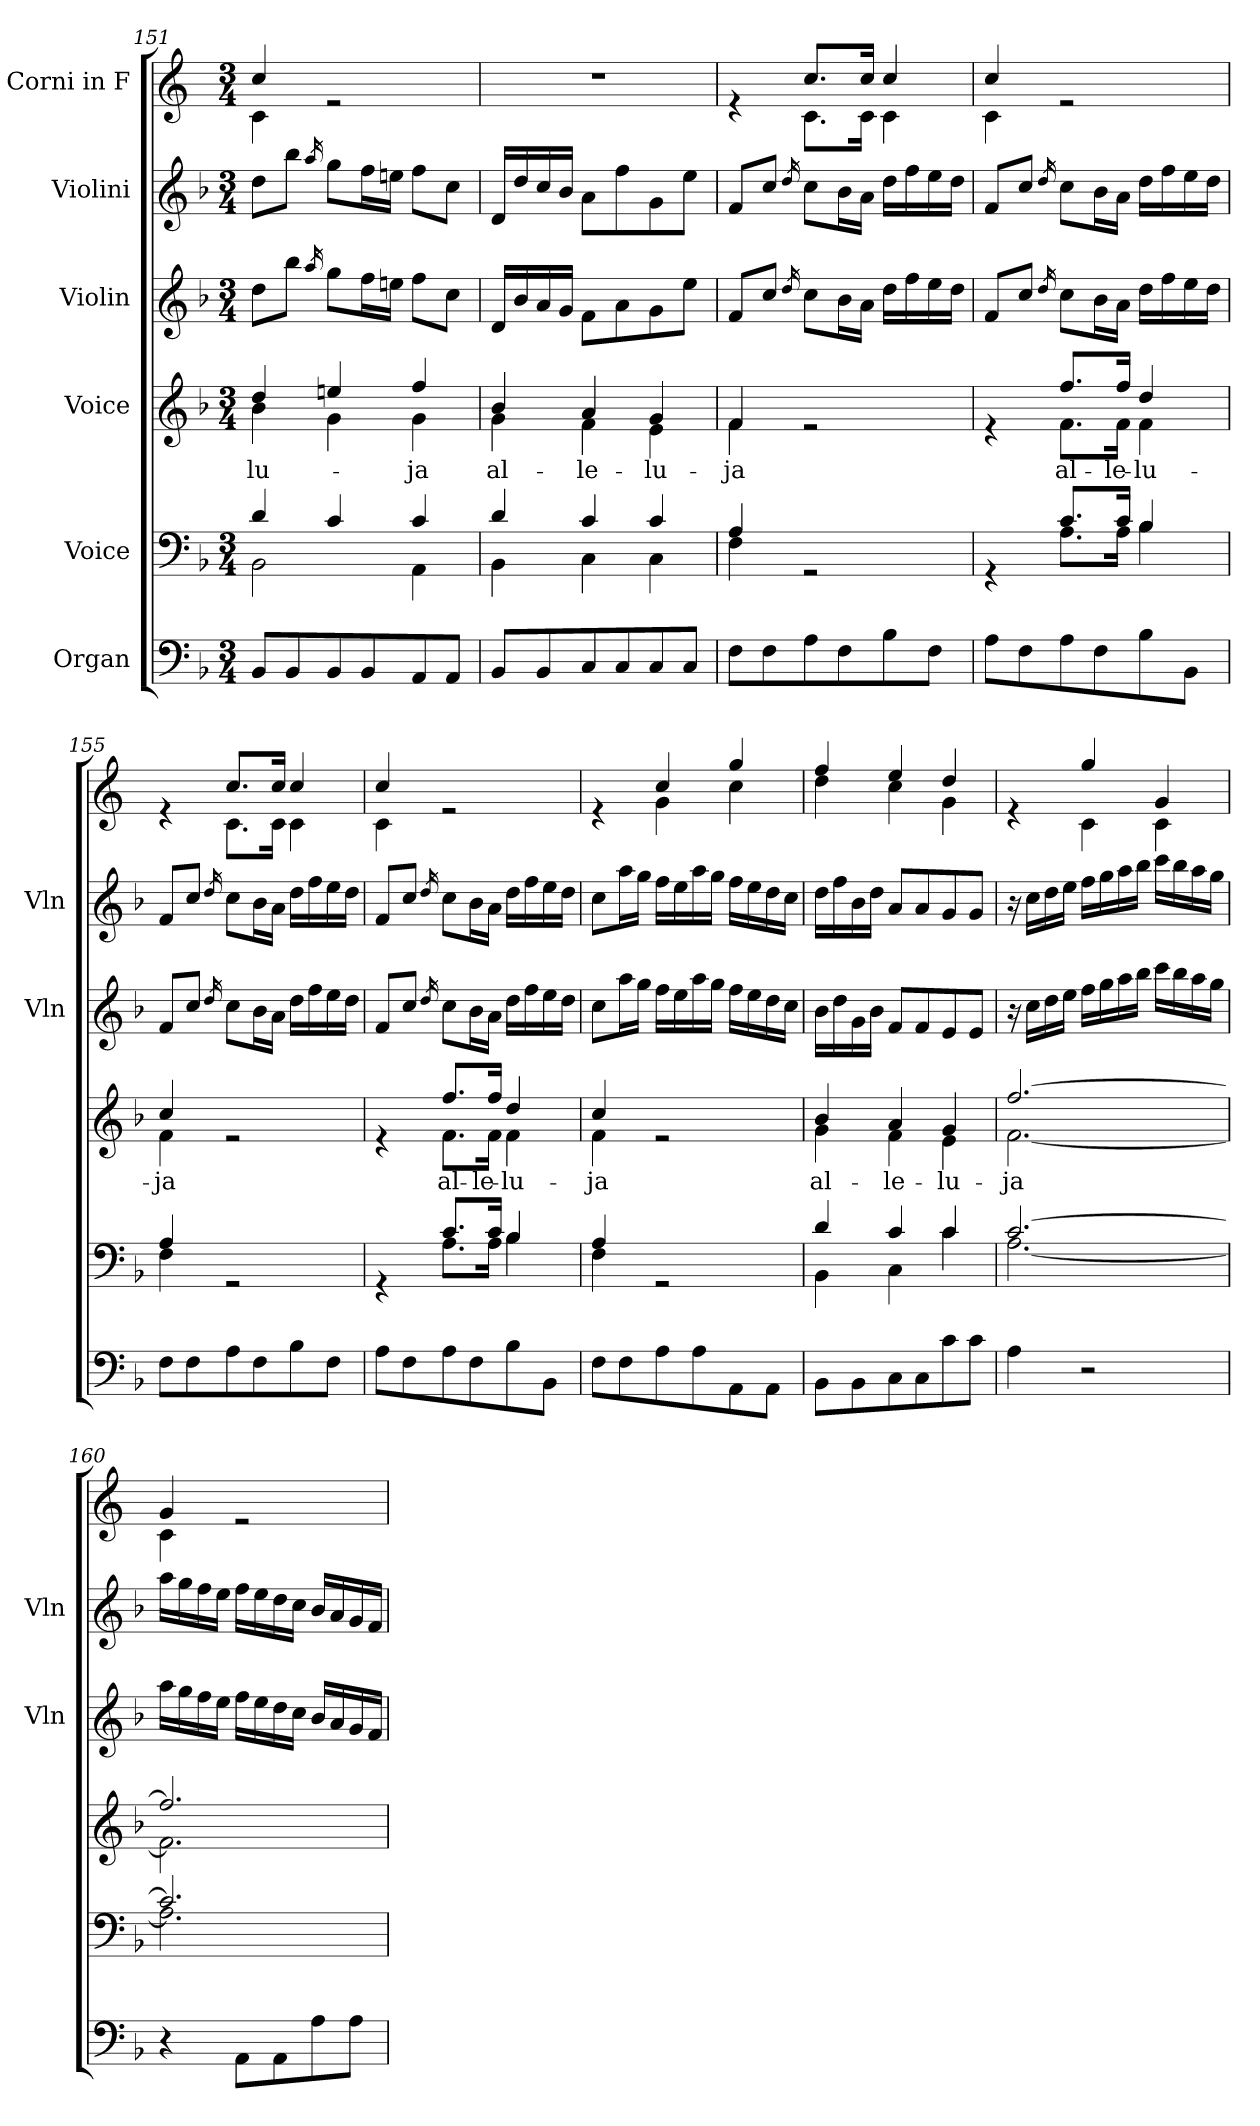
**kern	**kern	**kern	**text	**kern	**kern	**kern
*part6	*part5	*part4	*part4	*part3	*part2	*part1
*staff6	*staff5	*staff4	*staff4	*staff3	*staff2	*staff1
*I"Organ	*I"Voice	*I"Voice	*	*I"Violin	*I"Violini	*I"Corni in F
*	*	*	*	*I'Vln	*I'Vln	*
*clefF4	*clefF4	*clefG2	*	*clefG2	*clefG2	*clefG2
*	*	*	*	*	*	*ITrd4c7
*k[b-]	*k[b-]	*k[b-]	*	*k[b-]	*k[b-]	*k[b-]
*M3/4	*M3/4	*M3/4	*	*M3/4	*M3/4	*M3/4
=151	=151	=151	=151	=151	=151	=151
*	*^	*	*	*	*	*
!	!	!	!	!LO:LY:b	!	!	!
*	*	*	*^	*	*	*	*^
8BB-/L	4d/	2BB-\	4dd/	4b-\	-lu-	8dd\L	8dd\L	4f/	4F\
8BB-/	.	.	.	.	.	8bb-\J	8bb-\J	.	.
.	.	.	.	.	.	16qaa/	16qaa/	.	.
8BB-/	4c/	.	4een/	4g\	.	8gg\L	8gg\L	2re	2ryy
8BB-/	.	.	.	.	.	16ff\L	16ff\L	.	.
.	.	.	.	.	.	16een\JJ	16een\JJ	.	.
!	!	!	!	!	!LO:LY:b	!	!	!	!
8AA/	4c/	4AA\	4ff/	4g\	-ja	8ff\L	8ff\L	.	.
8AA/J	.	.	.	.	.	8cc\J	8cc\J	.	.
*	*	*	*	*	*	*	*	*v	*v
=152	=152	=152	=152	=152	=152	=152	=152	=152
!	!	!	!	!	!LO:LY:b	!	!	!
8BB-/L	4d/	4BB-\	4b-/	4g\	al-	16d/LL	16d/LL	2.r
.	.	.	.	.	.	16b-/	16dd/	.
8BB-/	.	.	.	.	.	16a/	16cc/	.
.	.	.	.	.	.	16g/JJ	16b-/JJ	.
!	!	!	!	!	!LO:LY:b	!	!	!
8C/	4c/	4C\	4a/	4f\	-le-	8f\L	8a\L	.
8C/	.	.	.	.	.	8a\	8ff\	.
!	!	!	!	!	!LO:LY:b	!	!	!
8C/	4c/	4C\	4g/	4e\	-lu-	8g\	8g\	.
8C/J	.	.	.	.	.	8ee\J	8ee\J	.
=153	=153	=153	=153	=153	=153	=153	=153	=153
!	!	!	!	!	!LO:LY:b	!	!	!
*	*	*	*	*	*	*	*	*^
8F\L	4A/	4F\	4f/	4f\	-ja	8f/L	8f/L	4re	4ryy
8F\	.	.	.	.	.	8cc/J	8cc/J	.	.
.	.	.	.	.	.	16qdd/	16qdd/	.	.
8A\	2rGG	2ryy	2re	2ryy	.	8cc\L	8cc\L	8.f/L	8.F\L
8F\	.	.	.	.	.	16b-\L	16b-\L	.	.
.	.	.	.	.	.	16a\JJ	16a\JJ	16f/Jk	16F\Jk
8B-\	.	.	.	.	.	16dd\LL	16dd\LL	4f/	4F\
.	.	.	.	.	.	16ff\	16ff\	.	.
8F\J	.	.	.	.	.	16ee\	16ee\	.	.
.	.	.	.	.	.	16dd\JJ	16dd\JJ	.	.
!!LO:LB:g=z	!!
=154	=154	=154	=154	=154	=154	=154	=154	=154	=154
8A\L	4rGG	4ryy	4re	4ryy	.	8f/L	8f/L	4f/	4F\
8F\	.	.	.	.	.	8cc/J	8cc/J	.	.
.	.	.	.	.	.	16qdd/	16qdd/	.	.
!	!	!	!	!	!LO:LY:b	!	!	!	!
8A\	8.c/L	8.A\L	8.ff/L	8.f\L	al-	8cc\L	8cc\L	2re	2ryy
8F\	.	.	.	.	.	16b-\L	16b-\L	.	.
!	!	!	!	!	!LO:LY:b	!	!	!	!
.	16c/Jk	16A\Jk	16ff/Jk	16f\Jk	-le-	16a\JJ	16a\JJ	.	.
!	!	!	!	!	!LO:LY:b	!	!	!	!
8B-\	4B-/	4B-\	4dd/	4f\	-lu-	16dd\LL	16dd\LL	.	.
.	.	.	.	.	.	16ff\	16ff\	.	.
8BB-\J	.	.	.	.	.	16ee\	16ee\	.	.
.	.	.	.	.	.	16dd\JJ	16dd\JJ	.	.
=155	=155	=155	=155	=155	=155	=155	=155	=155	=155
!	!	!	!	!	!LO:LY:b	!	!	!	!
8F\L	4A/	4F\	4cc/	4f\	-ja	8f/L	8f/L	4re	4ryy
8F\	.	.	.	.	.	8cc/J	8cc/J	.	.
.	.	.	.	.	.	16qdd/	16qdd/	.	.
8A\	2rGG	2ryy	2re	2ryy	.	8cc\L	8cc\L	8.f/L	8.F\L
8F\	.	.	.	.	.	16b-\L	16b-\L	.	.
.	.	.	.	.	.	16a\JJ	16a\JJ	16f/Jk	16F\Jk
8B-\	.	.	.	.	.	16dd\LL	16dd\LL	4f/	4F\
.	.	.	.	.	.	16ff\	16ff\	.	.
8F\J	.	.	.	.	.	16ee\	16ee\	.	.
.	.	.	.	.	.	16dd\JJ	16dd\JJ	.	.
=156	=156	=156	=156	=156	=156	=156	=156	=156	=156
8A\L	4rGG	4ryy	4re	4ryy	.	8f/L	8f/L	4f/	4F\
8F\	.	.	.	.	.	8cc/J	8cc/J	.	.
.	.	.	.	.	.	16qdd/	16qdd/	.	.
!	!	!	!	!	!LO:LY:b	!	!	!	!
8A\	8.c/L	8.A\L	8.ff/L	8.f\L	al-	8cc\L	8cc\L	2re	2ryy
8F\	.	.	.	.	.	16b-\L	16b-\L	.	.
!	!	!	!	!	!LO:LY:b	!	!	!	!
.	16c/Jk	16A\Jk	16ff/Jk	16f\Jk	-le-	16a\JJ	16a\JJ	.	.
!	!	!	!	!	!LO:LY:b	!	!	!	!
8B-\	4B-/	4B-\	4dd/	4f\	-lu-	16dd\LL	16dd\LL	.	.
.	.	.	.	.	.	16ff\	16ff\	.	.
8BB-\J	.	.	.	.	.	16ee\	16ee\	.	.
.	.	.	.	.	.	16dd\JJ	16dd\JJ	.	.
=157	=157	=157	=157	=157	=157	=157	=157	=157	=157
!	!	!	!	!	!LO:LY:b	!	!	!	!
8F\L	4A/	4F\	4cc/	4f\	-ja	8cc\L	8cc\L	4re	4ryy
8F\	.	.	.	.	.	16aa\L	16aa\L	.	.
.	.	.	.	.	.	16gg\JJ	16gg\JJ	.	.
8A\	2rGG	2ryy	2re	2ryy	.	16ff\LL	16ff\LL	4f/	4c\
.	.	.	.	.	.	16ee\	16ee\	.	.
8A\	.	.	.	.	.	16aa\	16aa\	.	.
.	.	.	.	.	.	16gg\JJ	16gg\JJ	.	.
8AA\	.	.	.	.	.	16ff\LL	16ff\LL	4cc/	4f\
.	.	.	.	.	.	16ee\	16ee\	.	.
8AA\J	.	.	.	.	.	16dd\	16dd\	.	.
.	.	.	.	.	.	16cc\JJ	16cc\JJ	.	.
=158	=158	=158	=158	=158	=158	=158	=158	=158	=158
!	!	!	!	!	!LO:LY:b	!	!	!	!
8BB-\L	4d/	4BB-\	4b-/	4g\	al-	16b-\LL	16dd\LL	4b-/	4g\
.	.	.	.	.	.	16dd\	16ff\	.	.
8BB-\	.	.	.	.	.	16g\	16b-\	.	.
.	.	.	.	.	.	16b-\JJ	16dd\JJ	.	.
!	!	!	!	!	!LO:LY:b	!	!	!	!
8C\	4c/	4C\	4a/	4f\	-le-	8f/L	8a/L	4a/	4f\
8C\	.	.	.	.	.	8f/	8a/	.	.
!	!	!	!	!	!LO:LY:b	!	!	!	!
8c\	4c/	4c\	4g/	4e\	-lu-	8e/	8g/	4g/	4c\
8c\J	.	.	.	.	.	8e/J	8g/J	.	.
!!LO:PB:g=z	!!
=159	=159	=159	=159	=159	=159	=159	=159	=159	=159
!	!	!	!	!	!LO:LY:b	!	!	!	!
4A\	[2.c/	[2.A\	[2.ff/	[2.f\	-ja	16r	16r	4re	4ryy
.	.	.	.	.	.	16cc\LL	16cc\LL	.	.
.	.	.	.	.	.	16dd\	16dd\	.	.
.	.	.	.	.	.	16ee\JJ	16ee\JJ	.	.
2r	.	.	.	.	.	16ff\LL	16ff\LL	4cc/	4F\
.	.	.	.	.	.	16gg\	16gg\	.	.
.	.	.	.	.	.	16aa\	16aa\	.	.
.	.	.	.	.	.	16bb-\JJ	16bb-\JJ	.	.
.	.	.	.	.	.	16ccc\LL	16ccc\LL	4c/	4F\
.	.	.	.	.	.	16bb-\	16bb-\	.	.
.	.	.	.	.	.	16aa\	16aa\	.	.
.	.	.	.	.	.	16gg\JJ	16gg\JJ	.	.
=160	=160	=160	=160	=160	=160	=160	=160	=160	=160
4r	2.c/]	2.A\]	2.ff/]	2.f\]	.	16aa\LL	16aa\LL	4c/	4F\
.	.	.	.	.	.	16gg\	16gg\	.	.
.	.	.	.	.	.	16ff\	16ff\	.	.
.	.	.	.	.	.	16ee\JJ	16ee\JJ	.	.
8AA\L	.	.	.	.	.	16ff\LL	16ff\LL	2re	2ryy
.	.	.	.	.	.	16ee\	16ee\	.	.
8AA\	.	.	.	.	.	16dd\	16dd\	.	.
.	.	.	.	.	.	16cc\JJ	16cc\JJ	.	.
8A\	.	.	.	.	.	16b-/LL	16b-/LL	.	.
.	.	.	.	.	.	16a/	16a/	.	.
8A\J	.	.	.	.	.	16g/	16g/	.	.
.	.	.	.	.	.	16f/JJ	16f/JJ	.	.
*	*v	*v	*	*	*	*	*	*v	*v
*	*	*v	*v	*	*	*	*
=	=	=	=	=	=	=
*-	*-	*-	*-	*-	*-	*-
